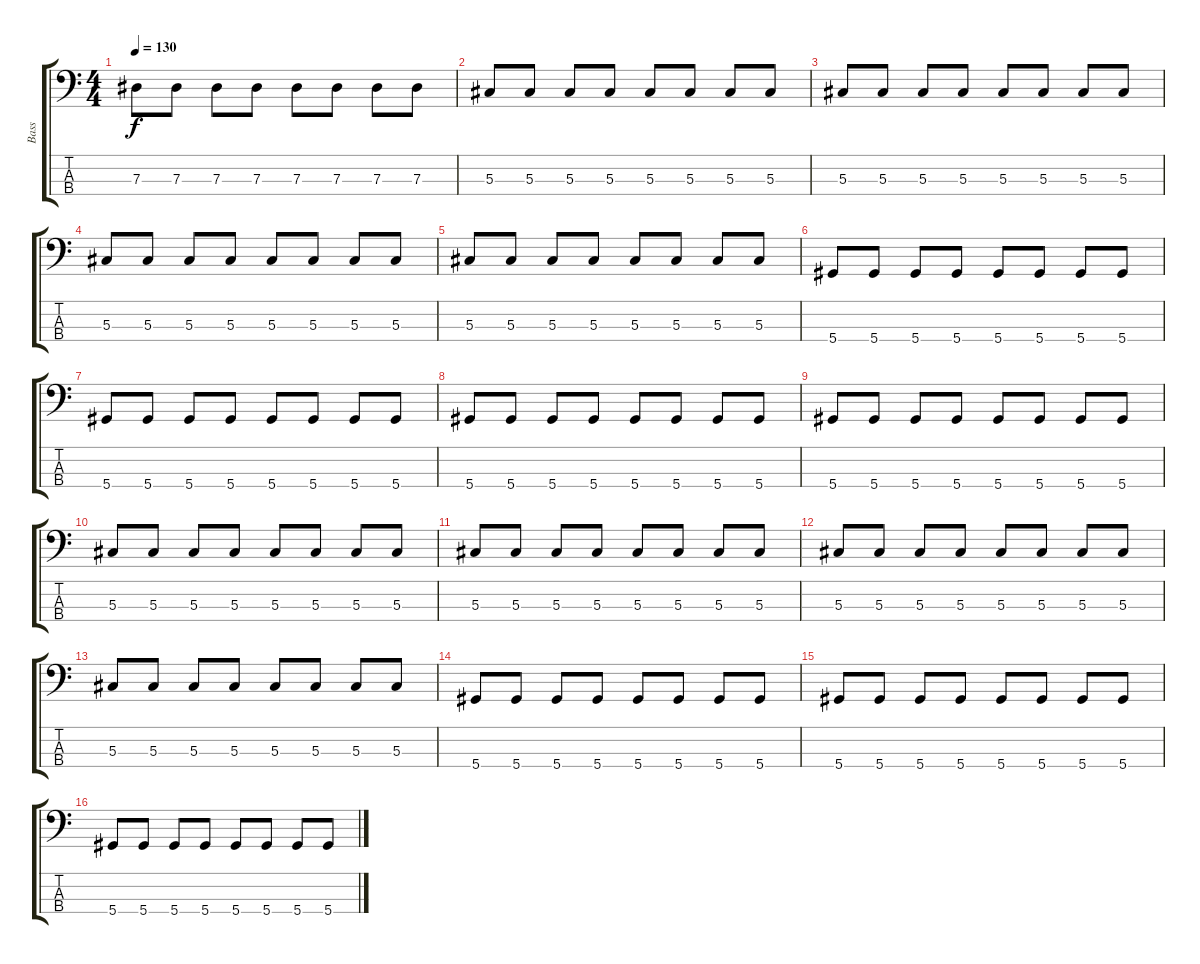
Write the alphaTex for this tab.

\track ("Bass" "Bass") {instrument electricbassfinger}
\staff {score tabs}
\tuning (Gb2 Db2 Ab1 Eb1) {hide}
\ts (4 4)
\tempo 130
\clef f4
\ks c
7.3.8{dy f} 7.3.8 7.3.8 7.3.8 7.3.8 7.3.8 7.3.8 7.3.8 |
5.3.8 5.3.8 5.3.8 5.3.8 5.3.8 5.3.8 5.3.8 5.3.8 |
5.3.8 5.3.8 5.3.8 5.3.8 5.3.8 5.3.8 5.3.8 5.3.8 |
5.3.8 5.3.8 5.3.8 5.3.8 5.3.8 5.3.8 5.3.8 5.3.8 |
5.3.8 5.3.8 5.3.8 5.3.8 5.3.8 5.3.8 5.3.8 5.3.8 |
5.4.8 5.4.8 5.4.8 5.4.8 5.4.8 5.4.8 5.4.8 5.4.8 |
5.4.8 5.4.8 5.4.8 5.4.8 5.4.8 5.4.8 5.4.8 5.4.8 |
5.4.8 5.4.8 5.4.8 5.4.8 5.4.8 5.4.8 5.4.8 5.4.8 |
5.4.8 5.4.8 5.4.8 5.4.8 5.4.8 5.4.8 5.4.8 5.4.8 |
5.3.8 5.3.8 5.3.8 5.3.8 5.3.8 5.3.8 5.3.8 5.3.8 |
5.3.8 5.3.8 5.3.8 5.3.8 5.3.8 5.3.8 5.3.8 5.3.8 |
5.3.8 5.3.8 5.3.8 5.3.8 5.3.8 5.3.8 5.3.8 5.3.8 |
5.3.8 5.3.8 5.3.8 5.3.8 5.3.8 5.3.8 5.3.8 5.3.8 |
5.4.8 5.4.8 5.4.8 5.4.8 5.4.8 5.4.8 5.4.8 5.4.8 |
5.4.8 5.4.8 5.4.8 5.4.8 5.4.8 5.4.8 5.4.8 5.4.8 |
5.4.8 5.4.8 5.4.8 5.4.8 5.4.8 5.4.8 5.4.8 5.4.8
